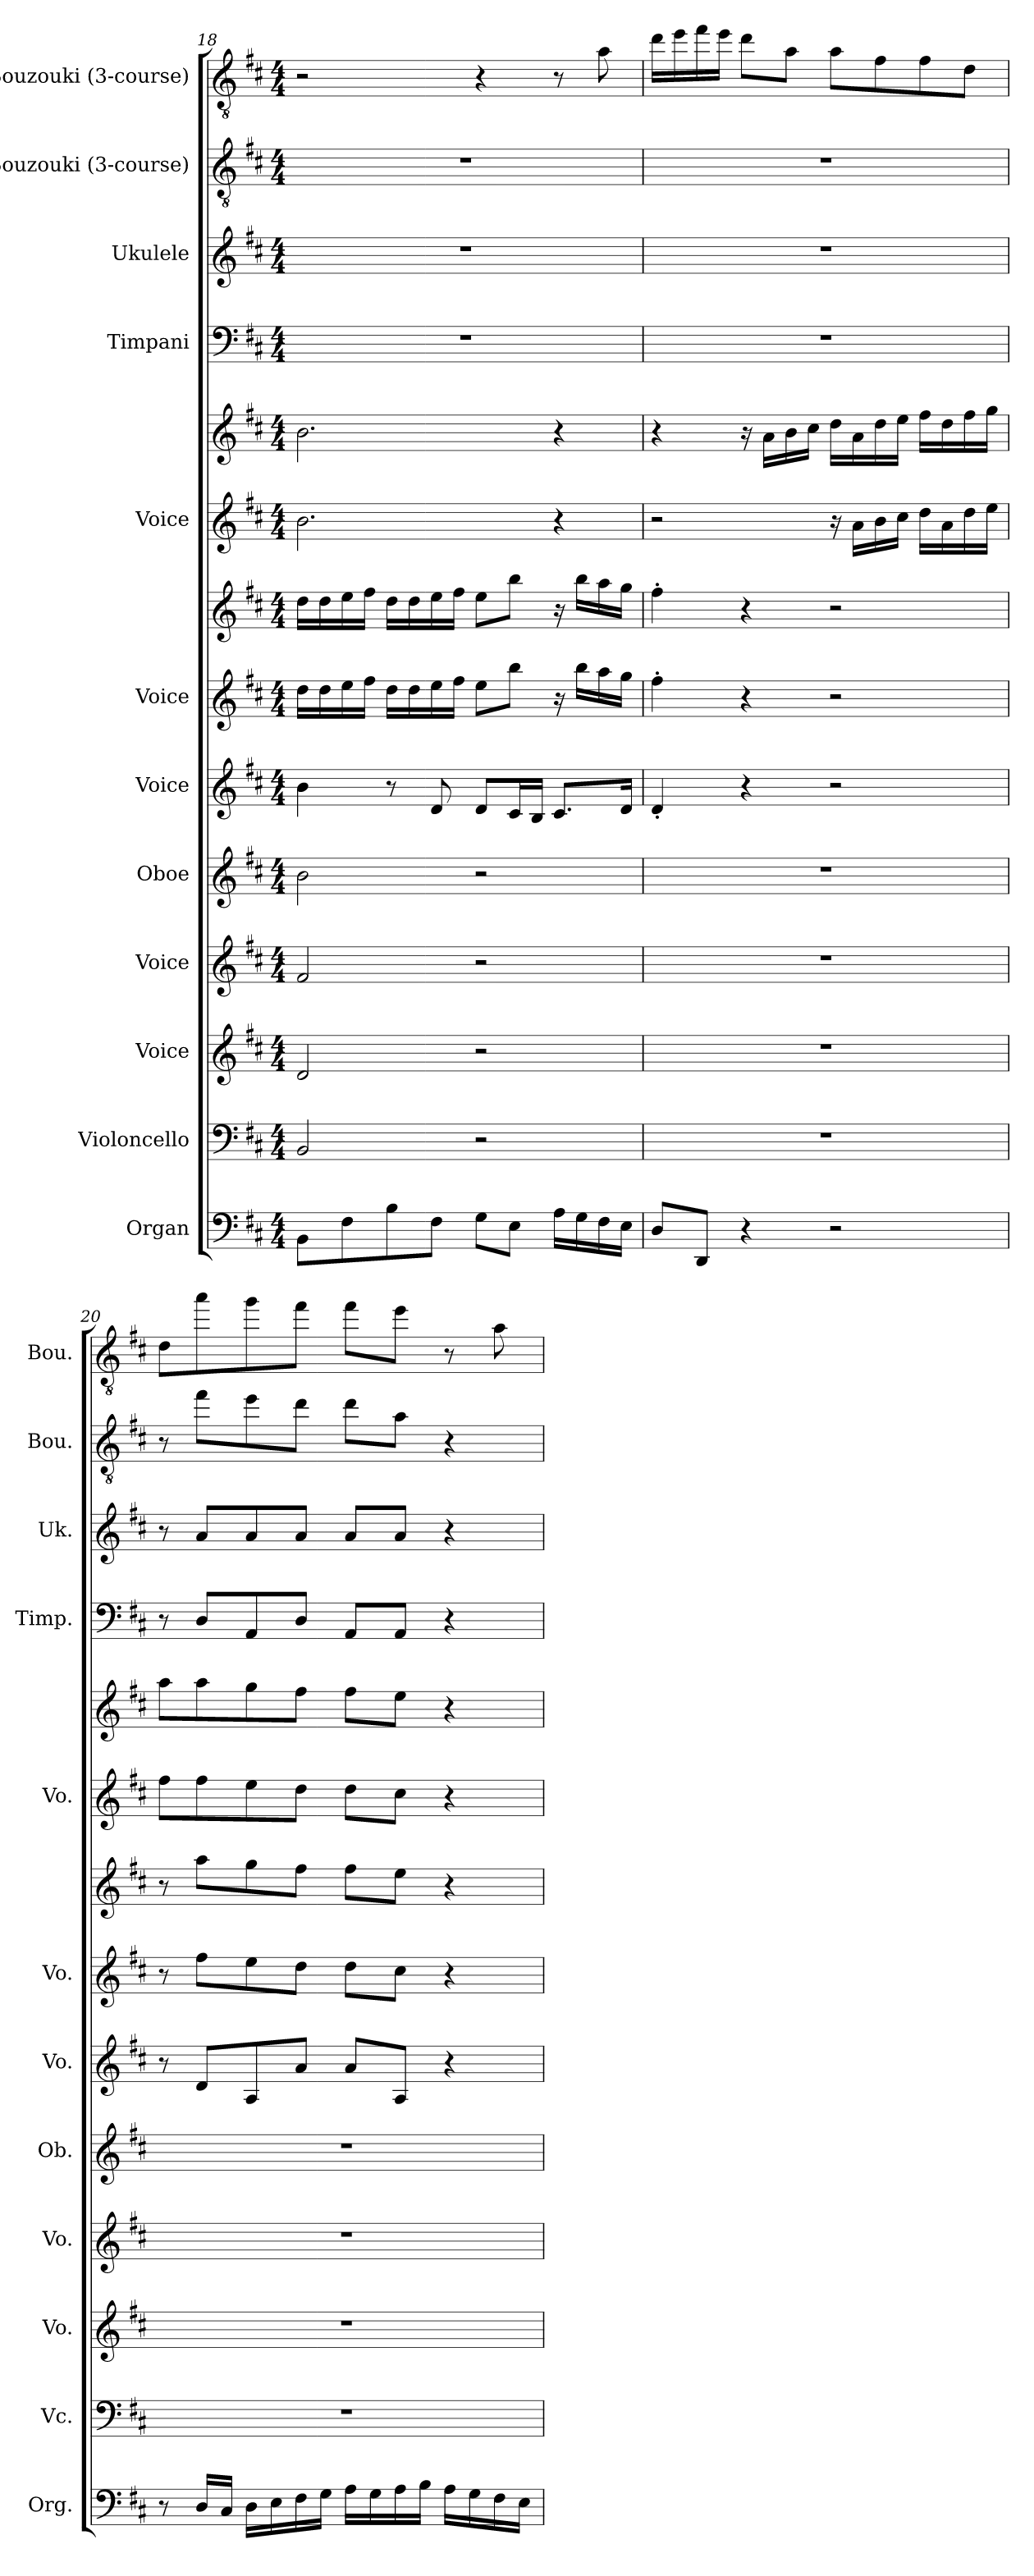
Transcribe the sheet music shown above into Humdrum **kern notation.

**kern	**kern	**kern	**kern	**kern	**kern	**kern	**kern	**kern	**kern	**kern	**kern	**kern	**kern
*part12	*part11	*part10	*part9	*part8	*part7	*part6	*part6	*part5	*part5	*part4	*part3	*part2	*part1
*staff14	*staff13	*staff12	*staff11	*staff10	*staff9	*staff8	*staff7	*staff6	*staff5	*staff4	*staff3	*staff2	*staff1
*I"Organ	*I"Violoncello	*I"Voice	*I"Voice	*I"Oboe	*I"Voice	*I"Voice	*	*I"Voice	*	*I"Timpani	*I"Ukulele	*I"Bouzouki (3-course)	*I"Bouzouki (3-course)
*I'Org.	*I'Vc.	*I'Vo.	*I'Vo.	*I'Ob.	*I'Vo.	*I'Vo.	*	*I'Vo.	*	*I'Timp.	*I'Uk.	*I'Bou.	*I'Bou.
*clefF4	*clefF4	*clefG2	*clefG2	*clefG2	*clefG2	*clefG2	*clefG2	*clefG2	*clefG2	*clefF4	*clefG2	*clefGv2	*clefGv2
*k[f#c#]	*k[f#c#]	*k[f#c#]	*k[f#c#]	*k[f#c#]	*k[f#c#]	*k[f#c#]	*k[f#c#]	*k[f#c#]	*k[f#c#]	*k[f#c#]	*k[f#c#]	*k[f#c#]	*k[f#c#]
*M4/4	*M4/4	*M4/4	*M4/4	*M4/4	*M4/4	*M4/4	*M4/4	*M4/4	*M4/4	*M4/4	*M4/4	*M4/4	*M4/4
=18	=18	=18	=18	=18	=18	=18	=18	=18	=18	=18	=18	=18	=18
8BB\L	2BB/	2d/	2f#/	2b\	4b\	16dd\LL	16dd\LL	2.b\	2.b\	1r	1r	1r	2r
.	.	.	.	.	.	16dd\	16dd\	.	.	.	.	.	.
8F#\	.	.	.	.	.	16ee\	16ee\	.	.	.	.	.	.
.	.	.	.	.	.	16ff#\JJ	16ff#\JJ	.	.	.	.	.	.
8B\	.	.	.	.	8r	16dd\LL	16dd\LL	.	.	.	.	.	.
.	.	.	.	.	.	16dd\	16dd\	.	.	.	.	.	.
8F#\J	.	.	.	.	8d/	16ee\	16ee\	.	.	.	.	.	.
.	.	.	.	.	.	16ff#\JJ	16ff#\JJ	.	.	.	.	.	.
8G\L	2r	2r	2r	2r	8d/L	8ee\L	8ee\L	.	.	.	.	.	4r
8E\J	.	.	.	.	16c#/L	8bb\J	8bb\J	.	.	.	.	.	.
.	.	.	.	.	16B/JJ	.	.	.	.	.	.	.	.
16A\LL	.	.	.	.	8.c#/L	16r	16r	4r	4r	.	.	.	8r
16G\	.	.	.	.	.	16bb\LL	16bb\LL	.	.	.	.	.	.
16F#\	.	.	.	.	.	16aa\	16aa\	.	.	.	.	.	8a\
16E\JJ	.	.	.	.	16d/Jk	16gg\JJ	16gg\JJ	.	.	.	.	.	.
!!LO:PB:g=z
=19	=19	=19	=19	=19	=19	=19	=19	=19	=19	=19	=19	=19	=19
8D/L	1r	1r	1r	1r	4d'/	4ff#'\	4ff#'\	2r	4r	1r	1r	1r	16dd\LL
.	.	.	.	.	.	.	.	.	.	.	.	.	16ee\
8DD/J	.	.	.	.	.	.	.	.	.	.	.	.	16ff#\
.	.	.	.	.	.	.	.	.	.	.	.	.	16ee\JJ
4r	.	.	.	.	4r	4r	4r	.	16r	.	.	.	8dd\L
.	.	.	.	.	.	.	.	.	16a\LL	.	.	.	.
.	.	.	.	.	.	.	.	.	16b\	.	.	.	8a\J
.	.	.	.	.	.	.	.	.	16cc#\JJ	.	.	.	.
2r	.	.	.	.	2r	2r	2r	16r	16dd\LL	.	.	.	8a\L
.	.	.	.	.	.	.	.	16a\LL	16a\	.	.	.	.
.	.	.	.	.	.	.	.	16b\	16dd\	.	.	.	8f#\
.	.	.	.	.	.	.	.	16cc#\JJ	16ee\JJ	.	.	.	.
.	.	.	.	.	.	.	.	16dd\LL	16ff#\LL	.	.	.	8f#\
.	.	.	.	.	.	.	.	16a\	16dd\	.	.	.	.
.	.	.	.	.	.	.	.	16dd\	16ff#\	.	.	.	8d\J
.	.	.	.	.	.	.	.	16ee\JJ	16gg\JJ	.	.	.	.
=20	=20	=20	=20	=20	=20	=20	=20	=20	=20	=20	=20	=20	=20
8r	1r	1r	1r	1r	8r	8r	8r	8ff#\L	8aa\L	8r	8r	8r	8d\L
16D/LL	.	.	.	.	8d/L	8ff#\L	8aa\L	8ff#\	8aa\	8D/L	8a/L	8ff#\L	8aa\
16C#/JJ	.	.	.	.	.	.	.	.	.	.	.	.	.
16D\LL	.	.	.	.	8A/	8ee\	8gg\	8ee\	8gg\	8AA/	8a/	8ee\	8gg\
16E\	.	.	.	.	.	.	.	.	.	.	.	.	.
16F#\	.	.	.	.	8a/J	8dd\J	8ff#\J	8dd\J	8ff#\J	8D/J	8a/J	8dd\J	8ff#\J
16G\JJ	.	.	.	.	.	.	.	.	.	.	.	.	.
16A\LL	.	.	.	.	8a/L	8dd\L	8ff#\L	8dd\L	8ff#\L	8AA/L	8a/L	8dd\L	8ff#\L
16G\	.	.	.	.	.	.	.	.	.	.	.	.	.
16A\	.	.	.	.	8A/J	8cc#\J	8ee\J	8cc#\J	8ee\J	8AA/J	8a/J	8a\J	8ee\J
16B\JJ	.	.	.	.	.	.	.	.	.	.	.	.	.
16A\LL	.	.	.	.	4r	4r	4r	4r	4r	4r	4r	4r	8r
16G\	.	.	.	.	.	.	.	.	.	.	.	.	.
16F#\	.	.	.	.	.	.	.	.	.	.	.	.	8a\
16E\JJ	.	.	.	.	.	.	.	.	.	.	.	.	.
=	=	=	=	=	=	=	=	=	=	=	=	=	=
*-	*-	*-	*-	*-	*-	*-	*-	*-	*-	*-	*-	*-	*-
